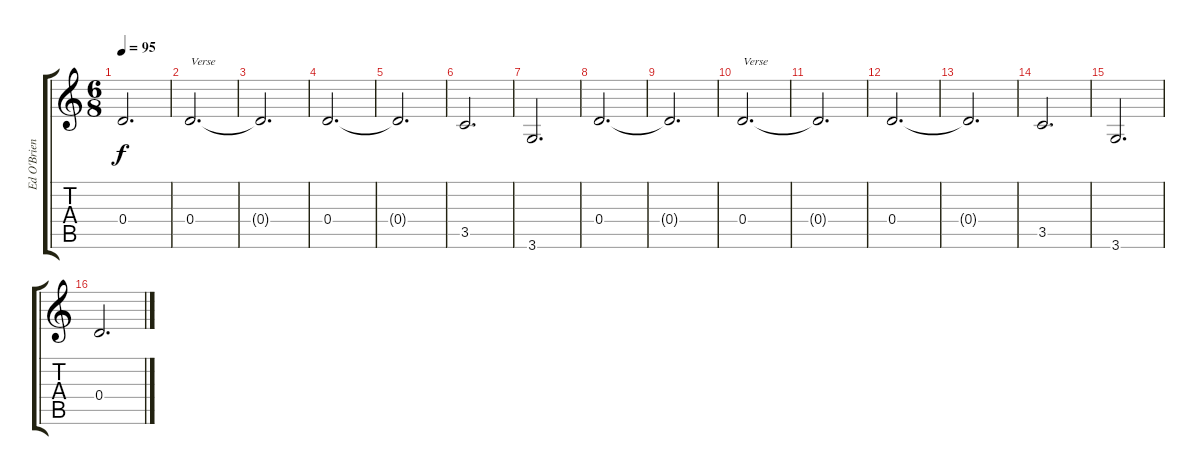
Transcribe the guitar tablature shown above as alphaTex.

\track ("Ed O'Brien (Guitar 2)" "Ed O'Brien") {instrument distortionguitar}
\staff {score tabs}
\tuning (E4 B3 G3 D3 A2 E2) {hide}
\ts (6 8)
\tempo 95
\clef g2
\ks c
0.4{t}.2{d dy f} |
0.4.2{d txt "Verse"} |
0.4{t}.2{d} |
0.4.2{d} |
0.4{t}.2{d} |
3.5.2{d} |
3.6.2{d} |
0.4.2{d} |
0.4{t}.2{d} |
0.4.2{d txt "Verse"} |
0.4{t}.2{d} |
0.4.2{d} |
0.4{t}.2{d} |
3.5.2{d} |
3.6.2{d} |
0.4.2{d}
